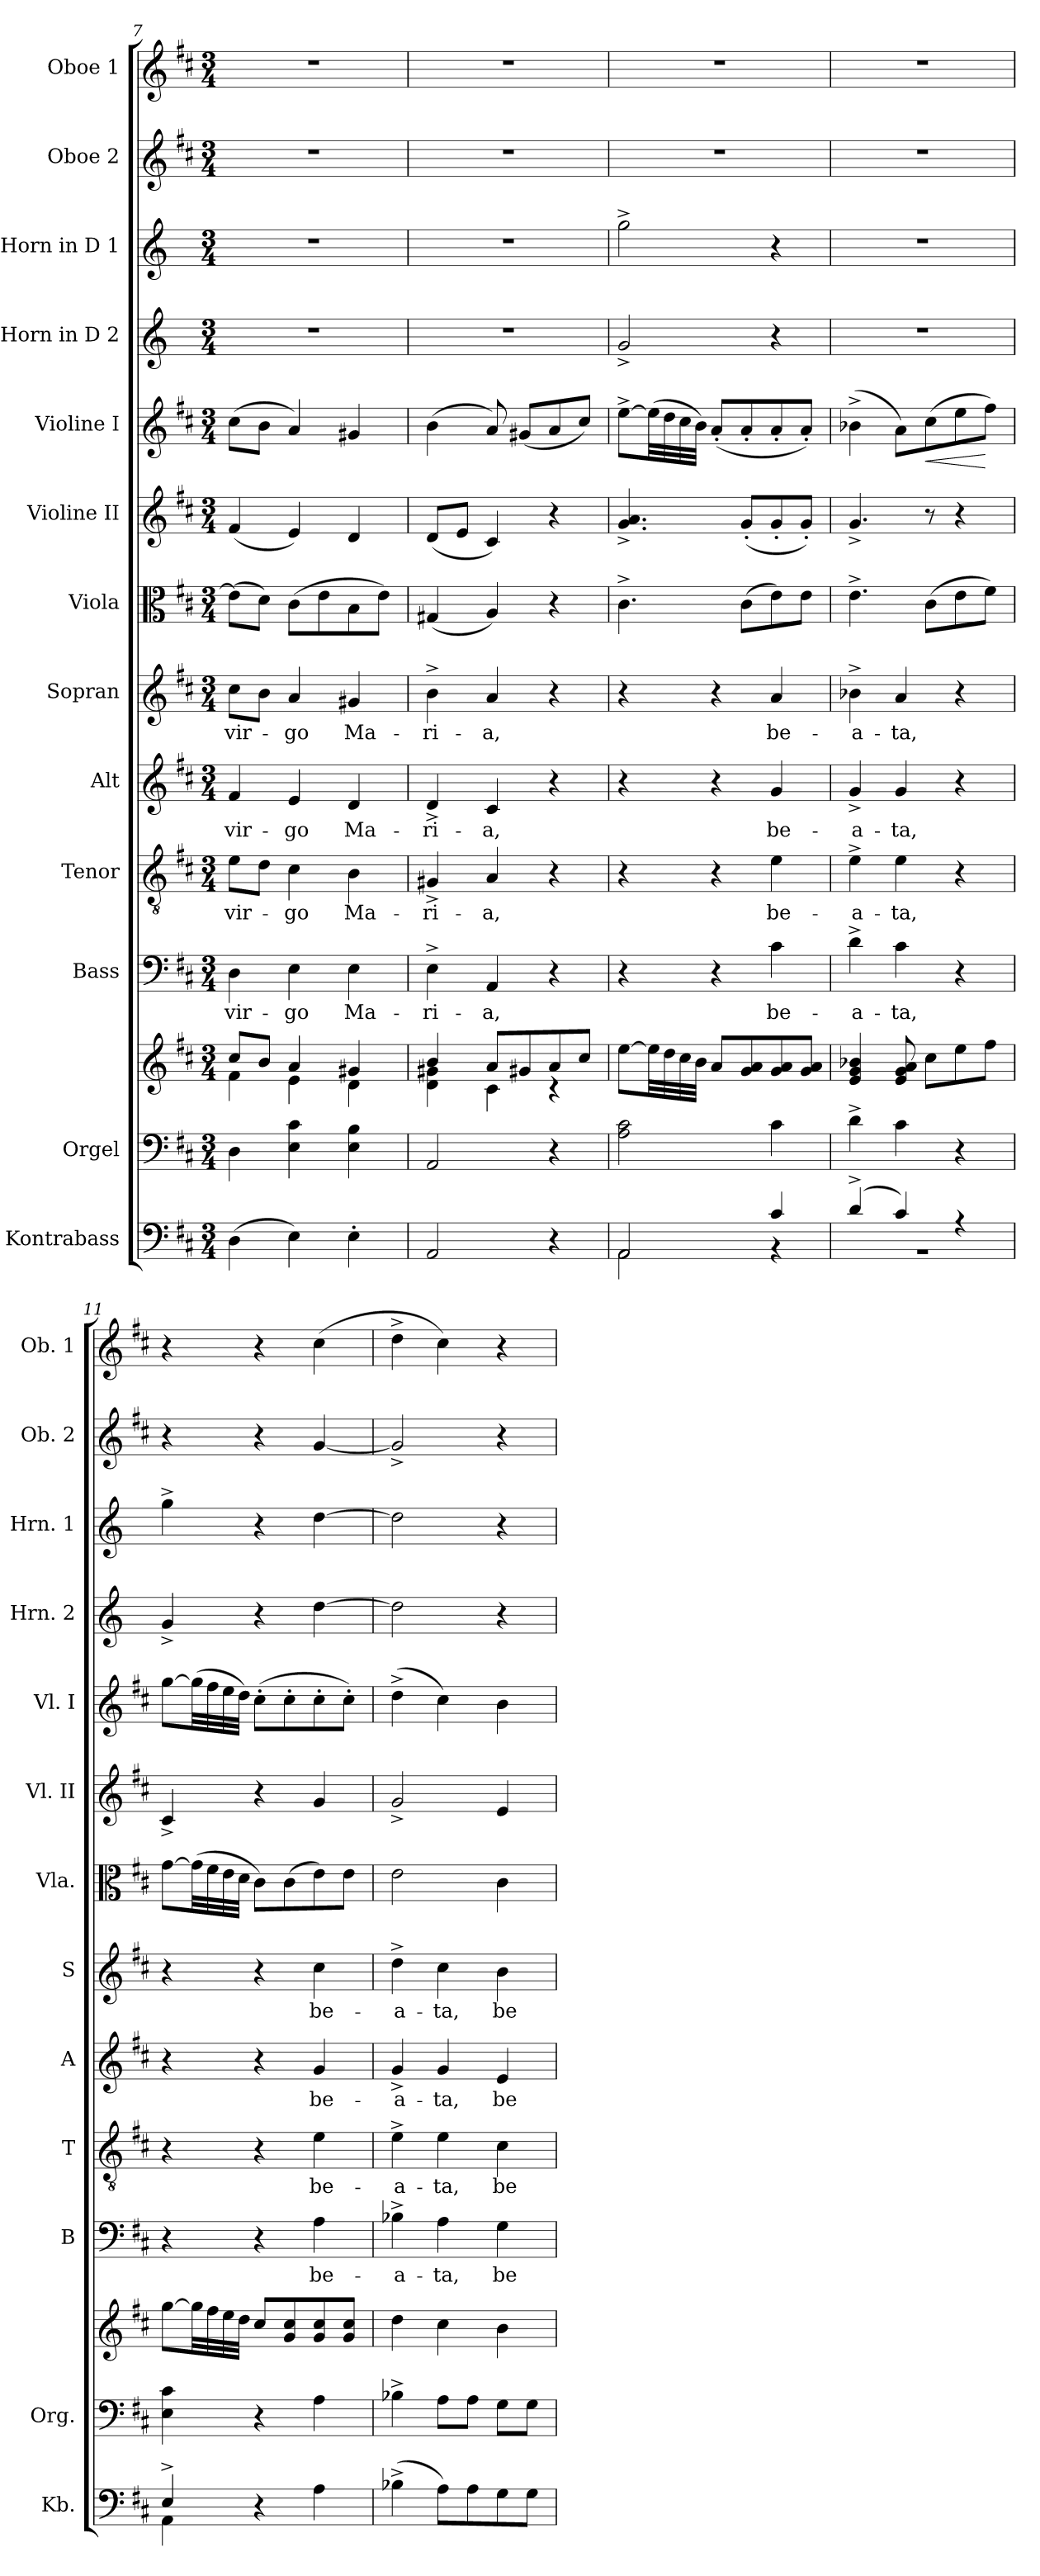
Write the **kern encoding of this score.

**kern	**kern	**kern	**kern	**text	**kern	**text	**kern	**text	**kern	**text	**kern	**kern	**kern	**dynam	**kern	**kern	**kern	**kern
*part13	*part12	*part12	*part11	*part11	*part10	*part10	*part9	*part9	*part8	*part8	*part7	*part6	*part5	*part5	*part4	*part3	*part2	*part1
*staff14	*staff13	*staff12	*staff11	*staff11	*staff10	*staff10	*staff9	*staff9	*staff8	*staff8	*staff7	*staff6	*staff5	*staff5	*staff4	*staff3	*staff2	*staff1
*I"Kontrabass	*I"Orgel	*	*I"Bass	*	*I"Tenor	*	*I"Alt	*	*I"Sopran	*	*I"Viola	*I"Violine II	*I"Violine I	*	*I"Horn in D 2	*I"Horn in D 1	*I"Oboe 2	*I"Oboe 1
*I'Kb.	*I'Org.	*	*I'B	*	*I'T	*	*I'A	*	*I'S	*	*I'Vla.	*I'Vl. II	*I'Vl. I	*	*I'Hrn. 2	*I'Hrn. 1	*I'Ob. 2	*I'Ob. 1
*clefF4	*clefF4	*clefG2	*clefF4	*	*clefGv2	*	*clefG2	*	*clefG2	*	*clefC3	*clefG2	*clefG2	*	*clefG2	*clefG2	*clefG2	*clefG2
*ITrd7c12	*	*	*	*	*	*	*	*	*	*	*	*	*	*	*ITrd4c7	*ITrd4c7	*	*
*k[f#c#]	*k[f#c#]	*k[f#c#]	*k[f#c#]	*	*k[f#c#]	*	*k[f#c#]	*	*k[f#c#]	*	*k[f#c#]	*k[f#c#]	*k[f#c#]	*	*k[b-]	*k[b-]	*k[f#c#]	*k[f#c#]
*D:	*D:	*D:	*D:	*	*D:	*	*D:	*	*D:	*	*D:	*D:	*D:	*	*F:	*F:	*D:	*D:
*M3/4	*M3/4	*M3/4	*M3/4	*	*M3/4	*	*M3/4	*	*M3/4	*	*M3/4	*M3/4	*M3/4	*	*M3/4	*M3/4	*M3/4	*M3/4
=7	=7	=7	=7	=7	=7	=7	=7	=7	=7	=7	=7	=7	=7	=7	=7	=7	=7	=7
*	*	*^	*	*	*	*	*	*	*	*	*	*	*	*	*	*	*	*
!	!	!	!	!	!LO:LY:b	!	!LO:LY:b	!	!LO:LY:b	!	!LO:LY:b	!	!	!	!	!	!	!	!
(>4DD\	4D\	8cc#/L	4f#\	4D\	vir-	8e\L	vir-	4f#/	vir-	8cc#\L	vir-	(>8e\L]	(<4f#/	(>8cc#\L	.	2.r	2.r	2.r	2.r
.	.	8b/J	.	.	.	8d\J	.	.	.	8b\J	.	8d\J)	.	8b\J	.	.	.	.	.
!	!	!	!	!	!LO:LY:b	!	!LO:LY:b	!	!LO:LY:b	!	!LO:LY:b	!	!	!	!	!	!	!	!
4EE\)	4E\ 4c#\	4a/	4e\	4E\	-go	4c#\	-go	4e/	-go	4a/	-go	(>8c#\L	4e/)	4a/)	.	.	.	.	.
.	.	.	.	.	.	.	.	.	.	.	.	8e\	.	.	.	.	.	.	.
!	!	!	!	!	!LO:LY:b	!	!LO:LY:b	!	!LO:LY:b	!	!LO:LY:b	!	!	!	!	!	!	!	!
4EE'>\	4E\ 4B\	4g#X/	4d\	4E\	Ma-	4B\	Ma-	4d/	Ma-	4g#X/	Ma-	8B\	4d/	4g#X/	.	.	.	.	.
.	.	.	.	.	.	.	.	.	.	.	.	8e\J)	.	.	.	.	.	.	.
=8	=8	=8	=8	=8	=8	=8	=8	=8	=8	=8	=8	=8	=8	=8	=8	=8	=8	=8	=8
!	!	!	!	!	!LO:LY:b	!	!LO:LY:b	!	!LO:LY:b	!	!LO:LY:b	!	!	!	!	!	!	!	!
2AAA/	2AA/	4b/	4d\ 4g#X\	4E^>\	-ri-	4G#X^>/	-ri-	4d^>/	-ri-	4b^>\	-ri-	(<4G#X/	(<8d/L	(>4b\	.	2.r	2.r	2.r	2.r
.	.	.	.	.	.	.	.	.	.	.	.	.	8e/J	.	.	.	.	.	.
!	!	!	!	!	!LO:LY:b	!	!LO:LY:b	!	!LO:LY:b	!	!LO:LY:b	!	!	!	!	!	!	!	!
.	.	8a/L	4c#\	4AA/	-a,	4A/	-a,	4c#/	-a,	4a/	-a,	4A/)	4c#/)	8a/)	.	.	.	.	.
.	.	8g#X/	.	.	.	.	.	.	.	.	.	.	.	(<8g#X/L	.	.	.	.	.
4r	4r	8a/	4rc	4r	.	4r	.	4r	.	4r	.	4r	4r	8a/	.	.	.	.	.
.	.	8cc#/J	.	.	.	.	.	.	.	.	.	.	.	8cc#/J)	.	.	.	.	.
*	*	*v	*v	*	*	*	*	*	*	*	*	*	*	*	*	*	*	*	*
!!LO:PB:g=z
=9	=9	=9	=9	=9	=9	=9	=9	=9	=9	=9	=9	=9	=9	=9	=9	=9	=9	=9
*^	*	*	*	*	*	*	*	*	*	*	*	*	*	*	*	*	*	*
2AAA/	2AAA\	2A\ 2c#\	[8ee\L	4r	.	4r	.	4r	.	4r	.	4.c#^>\	4.g/^< 4.a/^<	[8ee^>\L	.	2c^</	2cc^>\	2.r	2.r
.	.	.	32ee\LL]	.	.	.	.	.	.	.	.	.	.	(>32ee\LL]	.	.	.	.	.
.	.	.	32dd\	.	.	.	.	.	.	.	.	.	.	32dd\	.	.	.	.	.
.	.	.	32cc#\	.	.	.	.	.	.	.	.	.	.	32cc#\	.	.	.	.	.
.	.	.	32b\JJJ	.	.	.	.	.	.	.	.	.	.	32b\JJJ)	.	.	.	.	.
.	.	.	8a/L	4r	.	4r	.	4r	.	4r	.	.	.	(<8a'</L	.	.	.	.	.
.	.	.	8g/ 8a/	.	.	.	.	.	.	.	.	(>8c#\L	(<8g'</L	8a'</	.	.	.	.	.
!	!	!	!	!	!LO:LY:b	!	!LO:LY:b	!	!LO:LY:b	!	!LO:LY:b	!	!	!	!	!	!	!	!
4C#/	4rBB	4c#\	8g/ 8a/	4c#\	be-	4e\	be-	4g/	be-	4a/	be-	8e\)	8g'</	8a'</	.	4r	4r	.	.
.	.	.	8g/ 8a/J	.	.	.	.	.	.	.	.	8e\J	8g'</J)	8a'</J)	.	.	.	.	.
=10	=10	=10	=10	=10	=10	=10	=10	=10	=10	=10	=10	=10	=10	=10	=10	=10	=10	=10	=10
!	!LO:N:vis=1	!	!	!	!LO:LY:b	!	!LO:LY:b	!	!LO:LY:b	!	!LO:LY:b	!	!	!	!	!	!	!	!
(<4D^>/	2.rBB	4d^>\	4e/ 4g/ 4b-X/	4d^>\	-a-	4e^>\	-a-	4g^>/	-a-	4b-X^>\	-a-	4.e^>\	4.g^</	(>4b-X^>\	.	2.r	2.r	2.r	2.r
!	!	!	!	!	!LO:LY:b	!	!LO:LY:b	!	!LO:LY:b	!	!LO:LY:b	!	!	!	!	!	!	!	!
4C#/)	.	4c#\	8e/ 8g/ 8a/	4c#\	-ta,	4e\	-ta,	4g/	-ta,	4a/	-ta,	.	.	8a\L)	.	.	.	.	.
!	!	!	!	!	!	!	!	!	!	!	!	!	!	!	!LO:HP:b	!	!	!	!
.	.	.	8cc#\L	.	.	.	.	.	.	.	.	(>8c#\L	8r	(>8cc#\	<	.	.	.	.
4rG	.	4r	8ee\	4r	.	4r	.	4r	.	4r	.	8e\	4r	8ee\	.	.	.	.	.
.	.	.	8ff#\J	.	.	.	.	.	.	.	.	8f#\J)	.	8ff#\J)	[	.	.	.	.
=11	=11	=11	=11	=11	=11	=11	=11	=11	=11	=11	=11	=11	=11	=11	=11	=11	=11	=11	=11
4EE^>/	4AAA\	4E\ 4c#\	[8gg\L	4r	.	4r	.	4r	.	4r	.	[8g\L	4c#^</	[8gg\L	.	4c^</	4cc^>\	4r	4r
.	.	.	32gg\LL]	.	.	.	.	.	.	.	.	(>32g\LL]	.	(>32gg\LL]	.	.	.	.	.
.	.	.	32ff#\	.	.	.	.	.	.	.	.	32f#\	.	32ff#\	.	.	.	.	.
.	.	.	32ee\	.	.	.	.	.	.	.	.	32e\	.	32ee\	.	.	.	.	.
.	.	.	32dd\JJJ	.	.	.	.	.	.	.	.	32d\JJJ	.	32dd\JJJ)	.	.	.	.	.
4r	2ryy	4r	8cc#/L	4r	.	4r	.	4r	.	4r	.	8c#\L)	4r	(>8cc#'>\L	.	4r	4r	4r	4r
.	.	.	8g/ 8cc#/	.	.	.	.	.	.	.	.	(>8c#\	.	8cc#'>\	.	.	.	.	.
!	!	!	!	!	!LO:LY:b	!	!LO:LY:b	!	!LO:LY:b	!	!LO:LY:b	!	!	!	!	!	!	!	!
4AA\	.	4A\	8g/ 8cc#/	4A\	be-	4e\	be-	4g/	be-	4cc#\	be-	8e\)	4g/	8cc#'>\	.	[4g\	[4g\	[4g/	(>4cc#\
.	.	.	8g/ 8cc#/J	.	.	.	.	.	.	.	.	8e\J	.	8cc#'>\J)	.	.	.	.	.
*v	*v	*	*	*	*	*	*	*	*	*	*	*	*	*	*	*	*	*	*
=12	=12	=12	=12	=12	=12	=12	=12	=12	=12	=12	=12	=12	=12	=12	=12	=12	=12	=12
!	!	!	!	!LO:LY:b	!	!LO:LY:b	!	!LO:LY:b	!	!LO:LY:b	!	!	!	!	!	!	!	!
(>4BB-X^>\	4B-X^>\	4dd\	4B-X^>\	-a-	4e^>\	-a-	4g^>/	-a-	4dd^>\	-a-	2e\	2g^</	(>4dd^>\	.	2g\]	2g\]	2g^</]	4dd^>\
!	!	!	!	!LO:LY:b	!	!LO:LY:b	!	!LO:LY:b	!	!LO:LY:b	!	!	!	!	!	!	!	!
8AA\L)	8A\L	4cc#\	4A\	-ta,	4e\	-ta,	4g/	-ta,	4cc#\	-ta,	.	.	4cc#\)	.	.	.	.	4cc#\)
8AA\	8A\J	.	.	.	.	.	.	.	.	.	.	.	.	.	.	.	.	.
!	!	!	!	!LO:LY:b	!	!LO:LY:b	!	!LO:LY:b	!	!LO:LY:b	!	!	!	!	!	!	!	!
8GG\	8G\L	4b\	4G\	be-	4c#\	be-	4e/	be-	4b\	be-	4c#\	4e/	4b\	.	4r	4r	4r	4r
8GG\J	8G\J	.	.	.	.	.	.	.	.	.	.	.	.	.	.	.	.	.
=	=	=	=	=	=	=	=	=	=	=	=	=	=	=	=	=	=	=
*-	*-	*-	*-	*-	*-	*-	*-	*-	*-	*-	*-	*-	*-	*-	*-	*-	*-	*-
